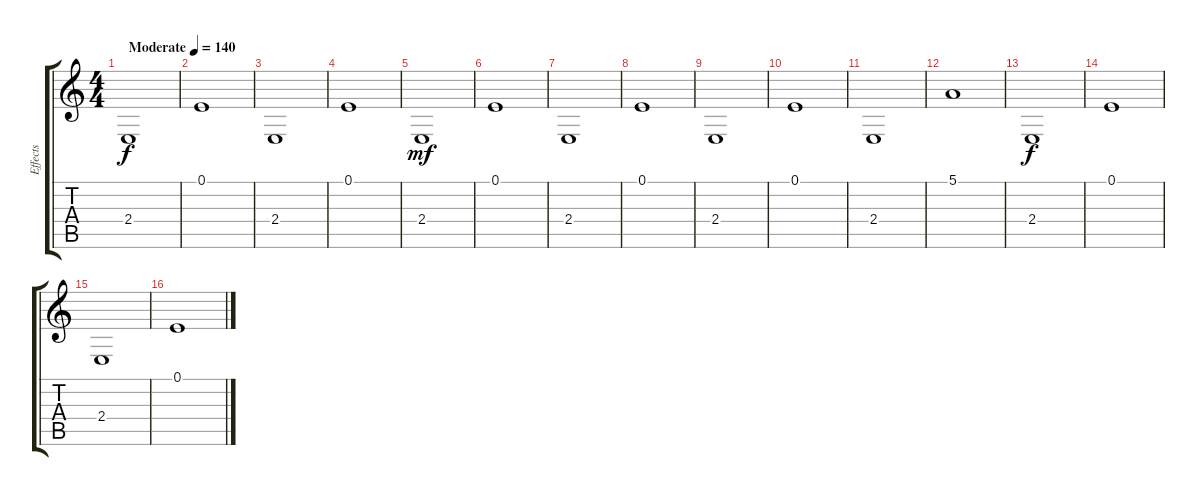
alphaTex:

\track ("Effects" "Effects") {instrument lead3calliope}
\staff {score tabs}
\tuning (E4 B3 G3 D3 A2 E2) {hide}
\ts (4 4)
\tempo (140 "Moderate")
\clef g2
\ks c
2.4.1{dy f instrument lead3calliope} |
0.1.1 |
2.4.1 |
0.1.1 |
2.4.1{dy mf} |
0.1.1 |
2.4.1 |
0.1.1 |
2.4.1 |
0.1.1 |
2.4.1 |
5.1.1 |
2.4.1{dy f} |
0.1.1 |
2.4.1 |
0.1.1
